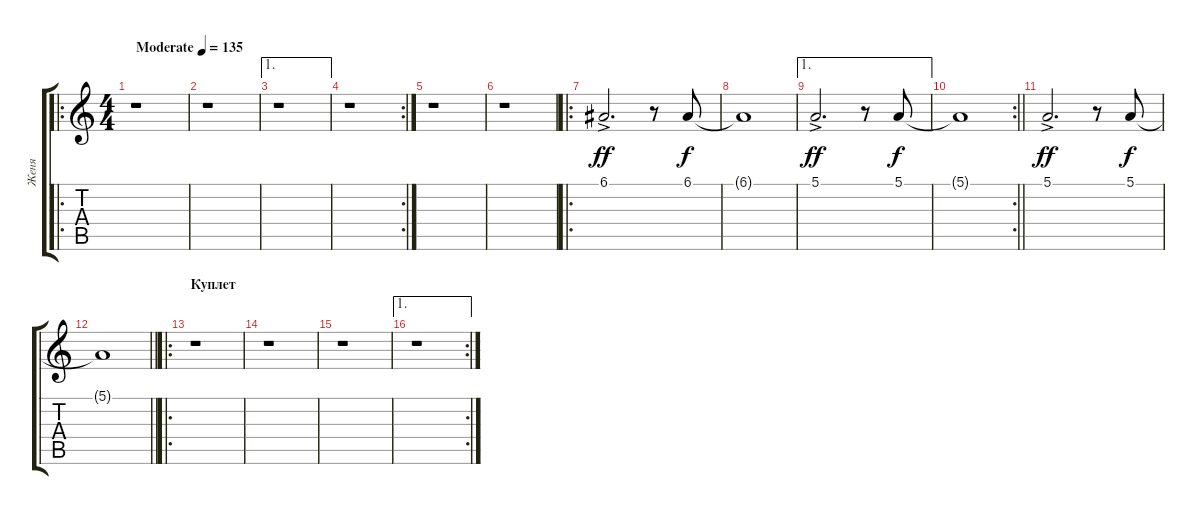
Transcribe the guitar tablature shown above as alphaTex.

\track ("Женя" "Женя") {instrument brightacousticpiano}
\staff {score tabs}
\tuning (E4 B3 G3 D3 A2 E2) {hide}
\ro
\ts (4 4)
\tempo (135 "Moderate")
\clef g2
\ks c
r.1{dy ff instrument brightacousticpiano} |
r.1 |
\ae 1
r.1 |
\rc 2
r.1 |
r.1 |
r.1 |
\ro
6.1{ac}.2{d} r.8 6.1.8{dy f} |
6.1{t}.1 |
\ae 1
5.1{ac}.2{d dy ff} r.8 5.1.8{dy f} |
\rc 2
\barLineRight lightlight
5.1{t}.1 |
5.1{ac}.2{d dy ff} r.8 5.1.8{dy f} |
\barLineRight lightlight
5.1{t}.1 |
\ro
\section ("" "Куплет")
r.1 |
r.1 |
r.1 |
\ae 1
\rc 2
r.1
